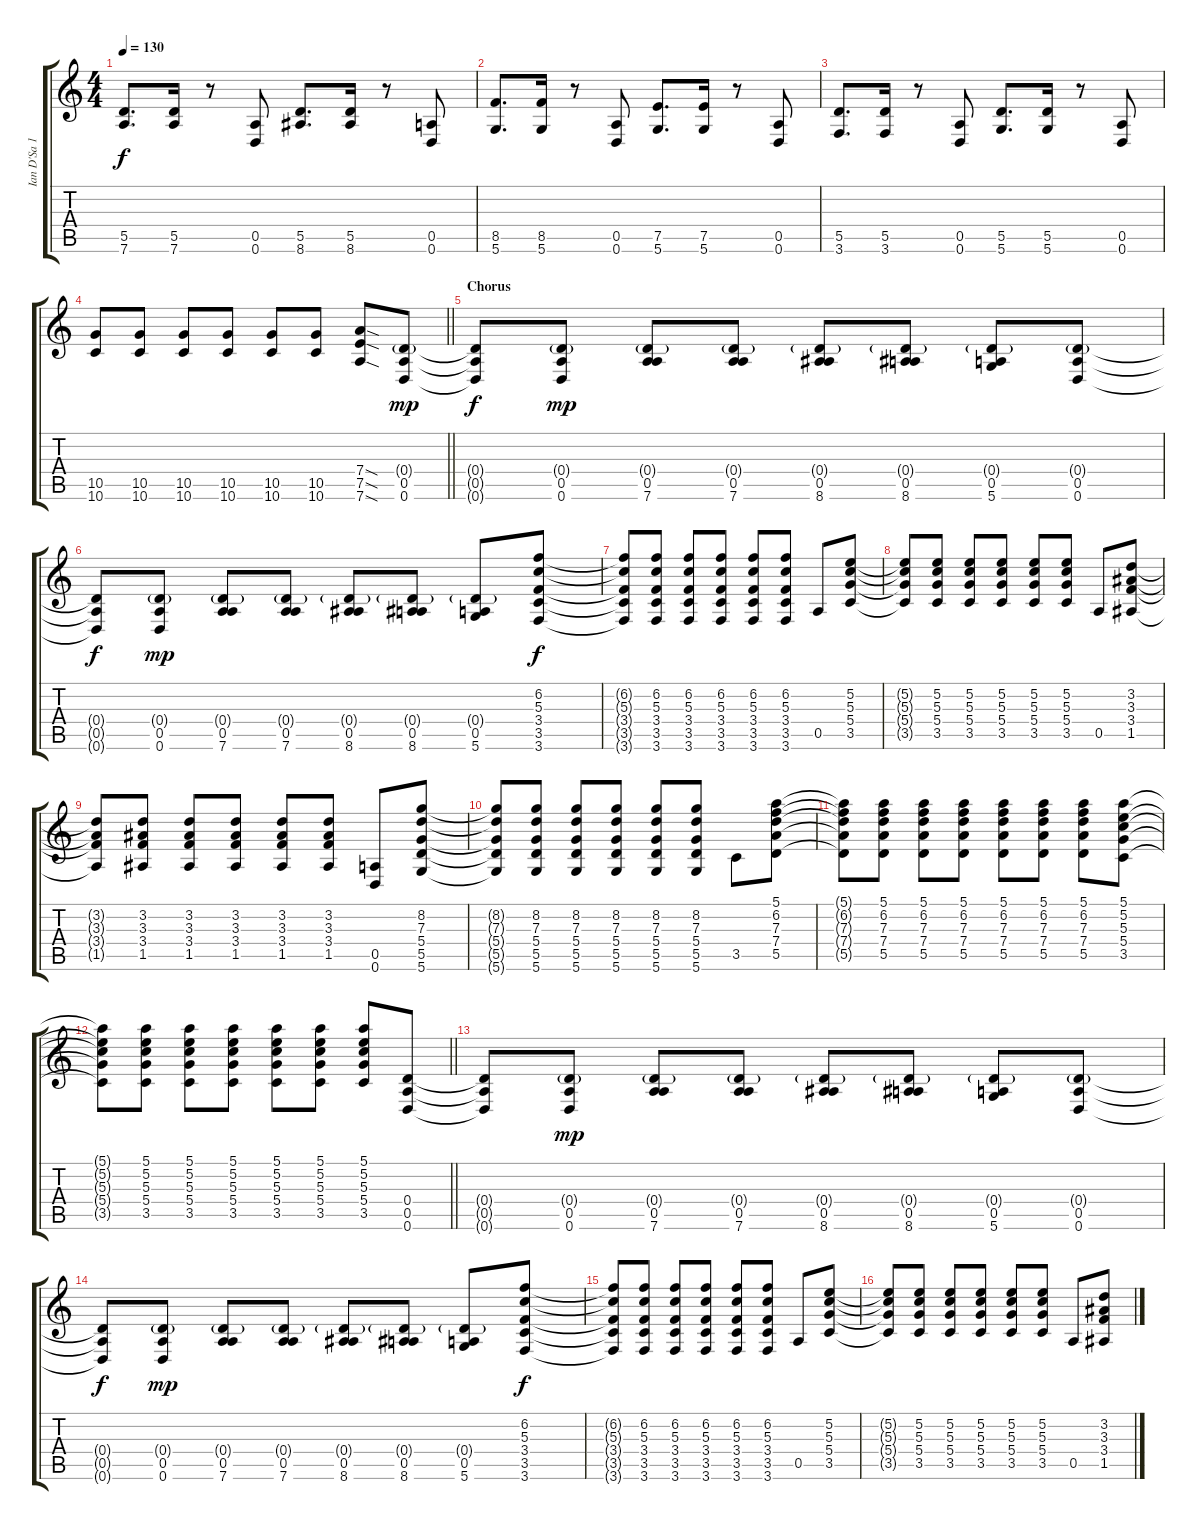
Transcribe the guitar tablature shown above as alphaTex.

\track ("Ian D'Sa 1" "Ian D'Sa 1") {instrument overdrivenguitar}
\staff {score tabs}
\tuning (E4 B3 G3 D3 A2 D2) {hide}
\ts (4 4)
\tempo 130
\clef g2
\ks c
(5.5 7.6).8{d dy f} (5.5 7.6).16 r.8 (0.5 0.6).8 (5.5 8.6).8{d} (5.5 8.6).16 r.8 (0.5 0.6).8 |
(8.5 5.6).8{d} (8.5 5.6).16 r.8 (0.5 0.6).8 (7.5 5.6).8{d} (7.5 5.6).16 r.8 (0.5 0.6).8 |
(5.5 3.6).8{d} (5.5 3.6).16 r.8 (0.5 0.6).8 (5.5 5.6).8{d} (5.5 5.6).16 r.8 (0.5 0.6).8 |
\barLineRight lightlight
(10.5 10.6).8 (10.5 10.6).8 (10.5 10.6).8 (10.5 10.6).8 (10.5 10.6).8 (10.5 10.6).8 (7.4{sod} 7.5{sod} 7.6{sod}).8{volume 13} (0.4{g} 0.5 0.6).8{dy mp} |
\section ("" "Chorus")
(0.4{t} 0.5{t} 0.6{t}).8{dy f} (0.4{g} 0.5 0.6).8{dy mp} (0.4{g} 0.5 7.6).8 (0.4{g} 0.5 7.6).8 (0.4{g} 0.5 8.6).8 (0.4{g} 0.5 8.6).8 (0.4{g} 0.5 5.6).8 (0.4{g} 0.5 0.6).8 |
(0.4{t} 0.5{t} 0.6{t}).8{dy f} (0.4{g} 0.5 0.6).8{dy mp} (0.4{g} 0.5 7.6).8 (0.4{g} 0.5 7.6).8 (0.4{g} 0.5 8.6).8 (0.4{g} 0.5 8.6).8 (0.4{g} 0.5 5.6).8 (6.2 5.3 3.4 3.5 3.6).8{dy f} |
(6.2{t} 5.3{t} 3.4{t} 3.5{t} 3.6{t}).8 (6.2 5.3 3.4 3.5 3.6).8 (6.2 5.3 3.4 3.5 3.6).8 (6.2 5.3 3.4 3.5 3.6).8 (6.2 5.3 3.4 3.5 3.6).8 (6.2 5.3 3.4 3.5 3.6).8 0.5.8 (5.2 5.3 5.4 3.5).8 |
(5.2{t} 5.3{t} 5.4{t} 3.5{t}).8 (5.2 5.3 5.4 3.5).8 (5.2 5.3 5.4 3.5).8 (5.2 5.3 5.4 3.5).8 (5.2 5.3 5.4 3.5).8 (5.2 5.3 5.4 3.5).8 0.5.8 (3.2 3.3 3.4 1.5).8 |
(3.2{t} 3.3{t} 3.4{t} 1.5{t}).8 (3.2 3.3 3.4 1.5).8 (3.2 3.3 3.4 1.5).8 (3.2 3.3 3.4 1.5).8 (3.2 3.3 3.4 1.5).8 (3.2 3.3 3.4 1.5).8 (0.5 0.6).8 (8.2 7.3 5.4 5.5 5.6).8 |
(8.2{t} 7.3{t} 5.4{t} 5.5{t} 5.6{t}).8 (8.2 7.3 5.4 5.5 5.6).8 (8.2 7.3 5.4 5.5 5.6).8 (8.2 7.3 5.4 5.5 5.6).8 (8.2 7.3 5.4 5.5 5.6).8 (8.2 7.3 5.4 5.5 5.6).8 3.5.8 (5.1 6.2 7.3 7.4 5.5).8 |
(5.1{t} 6.2{t} 7.3{t} 7.4{t} 5.5{t}).8 (5.1 6.2 7.3 7.4 5.5).8 (5.1 6.2 7.3 7.4 5.5).8 (5.1 6.2 7.3 7.4 5.5).8 (5.1 6.2 7.3 7.4 5.5).8 (5.1 6.2 7.3 7.4 5.5).8 (5.1 6.2 7.3 7.4 5.5).8 (5.1 5.2 5.3 5.4 3.5).8 |
\barLineRight lightlight
(5.1{t} 5.2{t} 5.3{t} 5.4{t} 3.5{t}).8 (5.1 5.2 5.3 5.4 3.5).8 (5.1 5.2 5.3 5.4 3.5).8 (5.1 5.2 5.3 5.4 3.5).8 (5.1 5.2 5.3 5.4 3.5).8 (5.1 5.2 5.3 5.4 3.5).8 (5.1 5.2 5.3 5.4 3.5).8 (0.4 0.5 0.6).8 |
(0.4{t} 0.5{t} 0.6{t}).8 (0.4{g} 0.5 0.6).8{dy mp} (0.4{g} 0.5 7.6).8 (0.4{g} 0.5 7.6).8 (0.4{g} 0.5 8.6).8 (0.4{g} 0.5 8.6).8 (0.4{g} 0.5 5.6).8 (0.4{g} 0.5 0.6).8 |
(0.4{t} 0.5{t} 0.6{t}).8{dy f} (0.4{g} 0.5 0.6).8{dy mp} (0.4{g} 0.5 7.6).8 (0.4{g} 0.5 7.6).8 (0.4{g} 0.5 8.6).8 (0.4{g} 0.5 8.6).8 (0.4{g} 0.5 5.6).8 (6.2 5.3 3.4 3.5 3.6).8{dy f} |
(6.2{t} 5.3{t} 3.4{t} 3.5{t} 3.6{t}).8 (6.2 5.3 3.4 3.5 3.6).8 (6.2 5.3 3.4 3.5 3.6).8 (6.2 5.3 3.4 3.5 3.6).8 (6.2 5.3 3.4 3.5 3.6).8 (6.2 5.3 3.4 3.5 3.6).8 0.5.8 (5.2 5.3 5.4 3.5).8 |
(5.2{t} 5.3{t} 5.4{t} 3.5{t}).8 (5.2 5.3 5.4 3.5).8 (5.2 5.3 5.4 3.5).8 (5.2 5.3 5.4 3.5).8 (5.2 5.3 5.4 3.5).8 (5.2 5.3 5.4 3.5).8 0.5.8 (3.2 3.3 3.4 1.5).8
